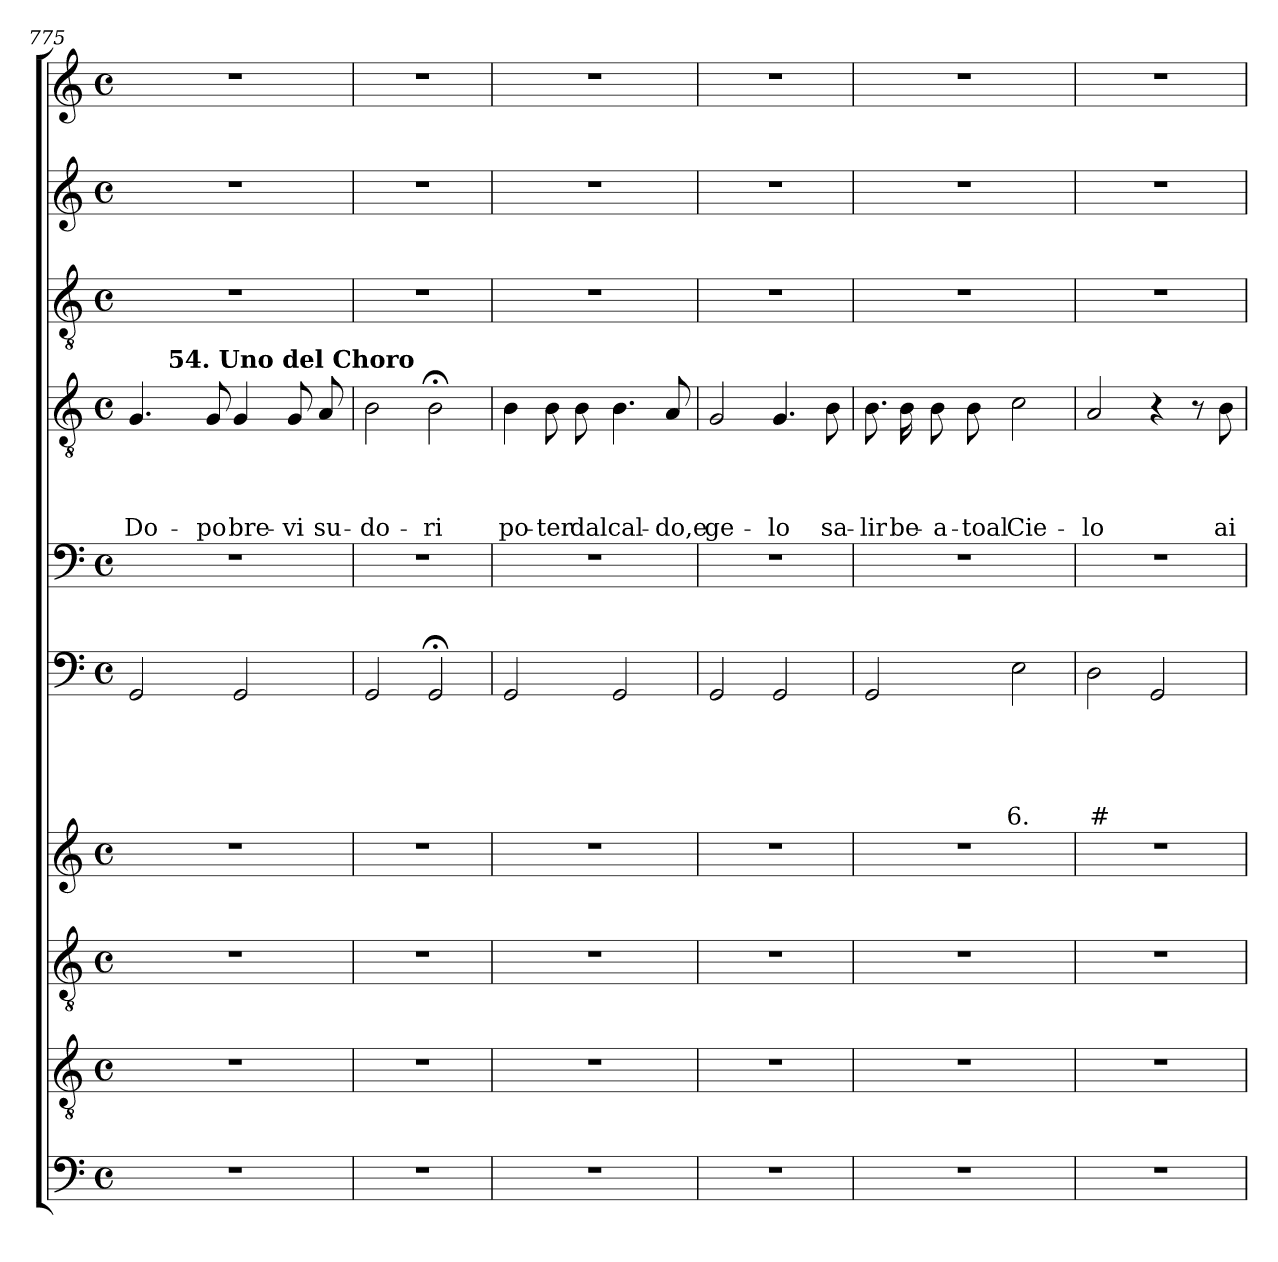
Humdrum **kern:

**kern	**kern	**kern	**kern	**kern	**text	**text	**text	**text	**text	**kern	**kern	**text	**text	**text	**text	**kern	**kern	**kern
*part10	*part9	*part8	*part7	*part6	*part6	*part6	*part6	*part6	*part6	*part5	*part4	*part4	*part4	*part4	*part4	*part3	*part2	*part1
*staff10	*staff9	*staff8	*staff7	*staff6	*staff6	*staff6	*staff6	*staff6	*staff6	*staff5	*staff4	*staff4	*staff4	*staff4	*staff4	*staff3	*staff2	*staff1
!!LO:LB:g=z
*clefF4	*clefGv2	*clefGv2	*clefG2	*clefF4	*	*	*	*	*	*clefF4	*clefGv2	*	*	*	*	*clefGv2	*clefG2	*clefG2
*k[]	*k[]	*k[]	*k[]	*k[]	*	*	*	*	*	*k[]	*k[]	*	*	*	*	*k[]	*k[]	*k[]
*C:	*C:	*C:	*C:	*C:	*	*	*	*	*	*C:	*C:	*	*	*	*	*C:	*C:	*C:
*M4/4	*M4/4	*M4/4	*M4/4	*M4/4	*	*	*	*	*	*M4/4	*M4/4	*	*	*	*	*M4/4	*M4/4	*M4/4
*met(c)	*met(c)	*met(c)	*met(c)	*met(c)	*	*	*	*	*	*met(c)	*met(c)	*	*	*	*	*met(c)	*met(c)	*met(c)
=775	=775	=775	=775	=775	=775	=775	=775	=775	=775	=775	=775	=775	=775	=775	=775	=775	=775	=775
*	*	*	*	*	*	*	*	*	*	*	*^	*	*	*	*	*	*	*
1r	1r	1r	1r	2GG/	.	.	.	.	.	1r	4.G/	8ryy	.	.	.	Do-	1r	1r	1r
.	.	.	.	.	.	.	.	.	.	.	.	32ryy	.	.	.	.	.	.	.
!	!	!	!	!	!	!	!	!	!	!	!	!LO:TX:a:B:t=54. Uno del Choro	!	!	!	!	!	!	!
.	.	.	.	.	.	.	.	.	.	.	.	2ryy	.	.	.	.	.	.	.
.	.	.	.	.	.	.	.	.	.	.	8G/	.	.	.	.	-po	.	.	.
.	.	.	.	2GG/	.	.	.	.	.	.	4G/	.	.	.	.	bre-	.	.	.
.	.	.	.	.	.	.	.	.	.	.	.	4ryy	.	.	.	.	.	.	.
.	.	.	.	.	.	.	.	.	.	.	8G/	.	.	.	.	-vi	.	.	.
.	.	.	.	.	.	.	.	.	.	.	8A/	.	.	.	.	su-	.	.	.
.	.	.	.	.	.	.	.	.	.	.	.	16.ryy	.	.	.	.	.	.	.
*	*	*	*	*	*	*	*	*	*	*	*v	*v	*	*	*	*	*	*	*
=776	=776	=776	=776	=776	=776	=776	=776	=776	=776	=776	=776	=776	=776	=776	=776	=776	=776	=776
1r	1r	1r	1r	2GG/	.	.	.	.	.	1r	2B\	.	.	.	-do-	1r	1r	1r
.	.	.	.	2GG;</	.	.	.	.	.	.	2B;<\	.	.	.	-ri	.	.	.
=777	=777	=777	=777	=777	=777	=777	=777	=777	=777	=777	=777	=777	=777	=777	=777	=777	=777	=777
1r	1r	1r	1r	2GG/	.	.	.	.	.	1r	4B\	.	.	.	po-	1r	1r	1r
.	.	.	.	.	.	.	.	.	.	.	8B\	.	.	.	-ter	.	.	.
.	.	.	.	.	.	.	.	.	.	.	8B\	.	.	.	dal	.	.	.
.	.	.	.	2GG/	.	.	.	.	.	.	4.B\	.	.	.	cal-	.	.	.
.	.	.	.	.	.	.	.	.	.	.	8A/	.	.	.	-do,e	.	.	.
=778	=778	=778	=778	=778	=778	=778	=778	=778	=778	=778	=778	=778	=778	=778	=778	=778	=778	=778
1r	1r	1r	1r	2GG/	.	.	.	.	.	1r	2G/	.	.	.	ge-	1r	1r	1r
.	.	.	.	2GG/	.	.	.	.	.	.	4.G/	.	.	.	-lo	.	.	.
.	.	.	.	.	.	.	.	.	.	.	8B\	.	.	.	sa-	.	.	.
=779	=779	=779	=779	=779	=779	=779	=779	=779	=779	=779	=779	=779	=779	=779	=779	=779	=779	=779
1r	1r	1r	1r	2GG/	.	.	.	.	.	1r	8.B\	.	.	.	-lir	1r	1r	1r
.	.	.	.	.	.	.	.	.	.	.	16B\	.	.	.	be-	.	.	.
.	.	.	.	.	.	.	.	.	.	.	8B\	.	.	.	-a-	.	.	.
.	.	.	.	.	.	.	.	.	.	.	8B\	.	.	.	-toal	.	.	.
.	.	.	.	2E\	.	.	.	.	6.	.	2c\	.	.	.	Cie-	.	.	.
=780	=780	=780	=780	=780	=780	=780	=780	=780	=780	=780	=780	=780	=780	=780	=780	=780	=780	=780
1r	1r	1r	1r	2D\	.	.	.	.	#	1r	2A/	.	.	.	-lo	1r	1r	1r
.	.	.	.	2GG/	.	.	.	.	.	.	4r	.	.	.	.	.	.	.
.	.	.	.	.	.	.	.	.	.	.	8r	.	.	.	.	.	.	.
.	.	.	.	.	.	.	.	.	.	.	8B\	.	.	.	ai	.	.	.
=	=	=	=	=	=	=	=	=	=	=	=	=	=	=	=	=	=	=
*-	*-	*-	*-	*-	*-	*-	*-	*-	*-	*-	*-	*-	*-	*-	*-	*-	*-	*-
